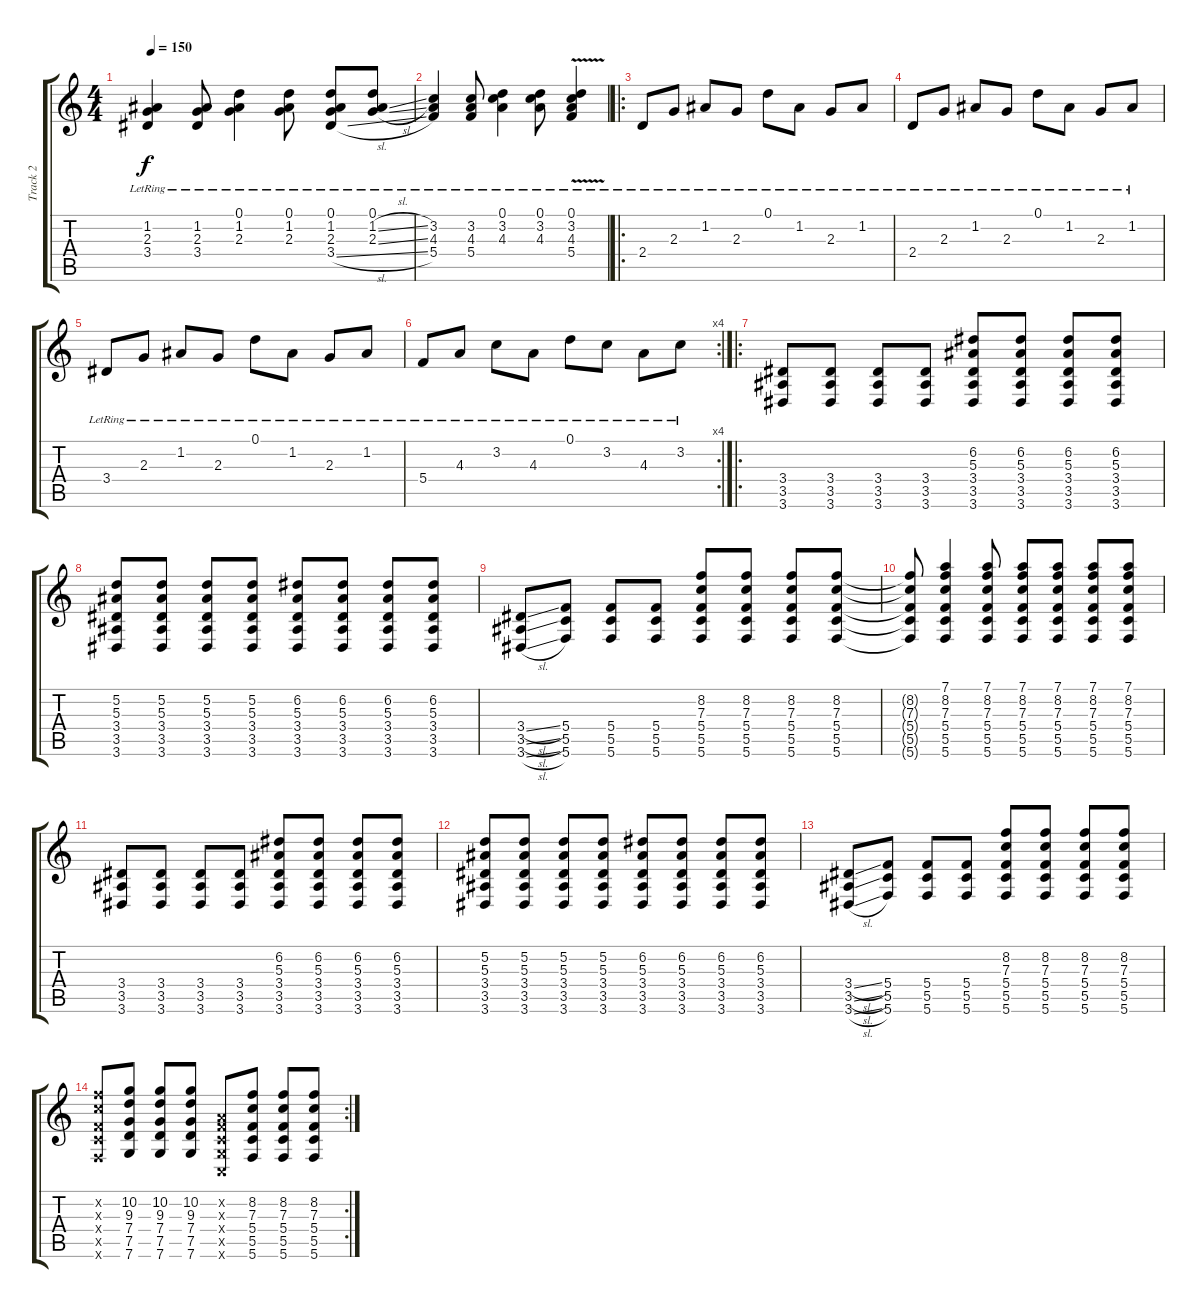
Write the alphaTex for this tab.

\track ("Track 2" "Track 2") {instrument acousticguitarsteel}
\staff {score tabs}
\tuning (D4 A3 F3 C3 G2 C2) {hide}
\ts (4 4)
\tempo 150
\clef g2
\ks c
(1.2 2.3{lr} 3.4{lr}).4{dy f} (1.2 2.3{lr} 3.4{lr}).8 (0.1{lr} 1.2{lr} 2.3{lr}).4 (0.1{lr} 1.2{lr} 2.3{lr}).8 (0.1{lr} 1.2{lr} 2.3{lr} 3.4{sl}).8 (0.1{lr} 1.2{sl lr} 2.3{sl lr}).8 |
(3.2 4.3{lr} 5.4{lr}).4 (3.2 4.3{lr} 5.4{lr}).8 (0.1{lr} 3.2{lr} 4.3{lr}).4 (0.1{lr} 3.2{lr} 4.3{lr}).8 (0.1{lr} 3.2{v lr} 4.3{v lr} 5.4{v}).4 |
\ro
2.4{lr}.8 2.3{lr}.8 1.2{lr}.8 2.3{lr}.8 0.1{lr}.8 1.2{lr}.8 2.3{lr}.8 1.2{lr}.8 |
2.4{lr}.8 2.3{lr}.8 1.2{lr}.8 2.3{lr}.8 0.1{lr}.8 1.2{lr}.8 2.3{lr}.8 1.2{lr}.8 |
3.4{lr}.8 2.3{lr}.8 1.2{lr}.8 2.3{lr}.8 0.1{lr}.8 1.2{lr}.8 2.3{lr}.8 1.2{lr}.8 |
\rc 4
5.4{lr}.8 4.3{lr}.8 3.2{lr}.8 4.3{lr}.8 0.1{lr}.8 3.2{lr}.8 4.3{lr}.8 3.2{lr}.8 |
\ro
(3.4 3.5 3.6).8 (3.4 3.5 3.6).8 (3.4 3.5 3.6).8 (3.4 3.5 3.6).8 (6.2 5.3 3.4 3.5 3.6).8 (6.2 5.3 3.4 3.5 3.6).8 (6.2 5.3 3.4 3.5 3.6).8 (6.2 5.3 3.4 3.5 3.6).8 |
(5.2 5.3 3.4 3.5 3.6).8 (5.2 5.3 3.4 3.5 3.6).8 (5.2 5.3 3.4 3.5 3.6).8 (5.2 5.3 3.4 3.5 3.6).8 (6.2 5.3 3.4 3.5 3.6).8 (6.2 5.3 3.4 3.5 3.6).8 (6.2 5.3 3.4 3.5 3.6).8 (6.2 5.3 3.4 3.5 3.6).8 |
(3.4{sl} 3.5{sl} 3.6{sl}).8 (5.4 5.5 5.6).8 (5.4 5.5 5.6).8 (5.4 5.5 5.6).8 (8.2 7.3 5.4 5.5 5.6).8 (8.2 7.3 5.4 5.5 5.6).8 (8.2 7.3 5.4 5.5 5.6).8 (8.2 7.3 5.4 5.5 5.6).8 |
(8.2{t} 7.3{t} 5.4{t} 5.5{t} 5.6{t}).8 (7.1 8.2 7.3 5.4 5.5 5.6).4 (7.1 8.2 7.3 5.4 5.5 5.6).8 (7.1 8.2 7.3 5.4 5.5 5.6).8 (7.1 8.2 7.3 5.4 5.5 5.6).8 (7.1 8.2 7.3 5.4 5.5 5.6).8 (7.1 8.2 7.3 5.4 5.5 5.6).8 |
(3.4 3.5 3.6).8 (3.4 3.5 3.6).8 (3.4 3.5 3.6).8 (3.4 3.5 3.6).8 (6.2 5.3 3.4 3.5 3.6).8 (6.2 5.3 3.4 3.5 3.6).8 (6.2 5.3 3.4 3.5 3.6).8 (6.2 5.3 3.4 3.5 3.6).8 |
(5.2 5.3 3.4 3.5 3.6).8 (5.2 5.3 3.4 3.5 3.6).8 (5.2 5.3 3.4 3.5 3.6).8 (5.2 5.3 3.4 3.5 3.6).8 (6.2 5.3 3.4 3.5 3.6).8 (6.2 5.3 3.4 3.5 3.6).8 (6.2 5.3 3.4 3.5 3.6).8 (6.2 5.3 3.4 3.5 3.6).8 |
(3.4{sl} 3.5{sl} 3.6{sl}).8 (5.4 5.5 5.6).8 (5.4 5.5 5.6).8 (5.4 5.5 5.6).8 (8.2 7.3 5.4 5.5 5.6).8 (8.2 7.3 5.4 5.5 5.6).8 (8.2 7.3 5.4 5.5 5.6).8 (8.2 7.3 5.4 5.5 5.6).8 |
\rc 2
(8.2{x} 7.3{x} 5.4{x} 5.5{x} 5.6{x}).8 (10.2 9.3 7.4 7.5 7.6).8 (10.2 9.3 7.4 7.5 7.6).8 (10.2 9.3 7.4 7.5 7.6).8 (0.2{x} 0.3{x} 0.4{x} 0.5{x} 0.6{x}).8 (8.2 7.3 5.4 5.5 5.6).8 (8.2 7.3 5.4 5.5 5.6).8 (8.2 7.3 5.4 5.5 5.6).8
